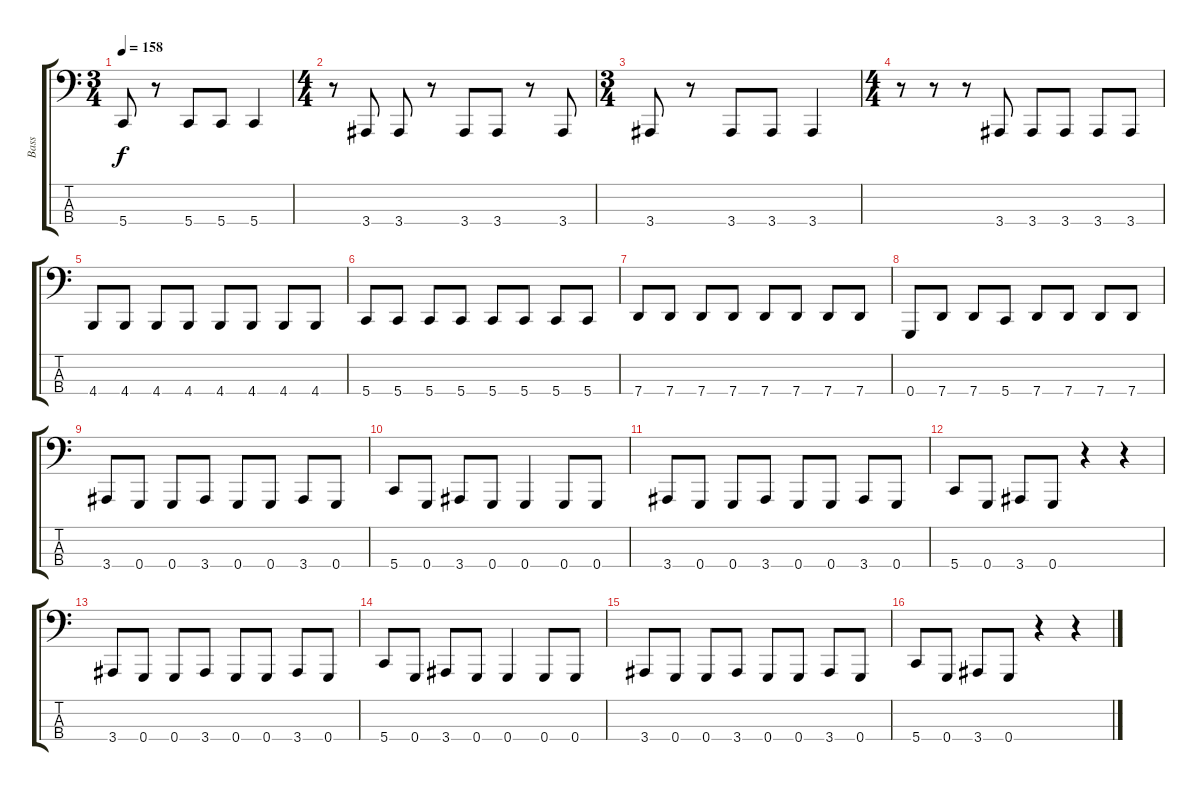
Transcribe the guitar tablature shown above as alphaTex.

\track ("Bass" "Bass") {instrument electricbassfinger}
\staff {score tabs}
\tuning (F2 C2 G1 G0) {hide}
\ts (3 4)
\tempo 158
\clef f4
\ks c
5.4.8{dy f} r.8 5.4.8 5.4.8 5.4.4 |
\ts (4 4)
r.8 3.4.8 3.4.8 r.8 3.4.8 3.4.8 r.8 3.4.8 |
\ts (3 4)
3.4.8 r.8 3.4.8 3.4.8 3.4.4 |
\ts (4 4)
r.8 r.8 r.8 3.4.8 3.4.8 3.4.8 3.4.8 3.4.8 |
4.4.8 4.4.8 4.4.8 4.4.8 4.4.8 4.4.8 4.4.8 4.4.8 |
5.4.8 5.4.8 5.4.8 5.4.8 5.4.8 5.4.8 5.4.8 5.4.8 |
7.4.8 7.4.8 7.4.8 7.4.8 7.4.8 7.4.8 7.4.8 7.4.8 |
0.4.8 7.4.8 7.4.8 5.4.8 7.4.8 7.4.8 7.4.8 7.4.8 |
3.4.8 0.4.8 0.4.8 3.4.8 0.4.8 0.4.8 3.4.8 0.4.8 |
5.4.8 0.4.8 3.4.8 0.4.8 0.4.4 0.4.8 0.4.8 |
3.4.8 0.4.8 0.4.8 3.4.8 0.4.8 0.4.8 3.4.8 0.4.8 |
5.4.8 0.4.8 3.4.8 0.4.8 r.4 r.4 |
3.4.8 0.4.8 0.4.8 3.4.8 0.4.8 0.4.8 3.4.8 0.4.8 |
5.4.8 0.4.8 3.4.8 0.4.8 0.4.4 0.4.8 0.4.8 |
3.4.8 0.4.8 0.4.8 3.4.8 0.4.8 0.4.8 3.4.8 0.4.8 |
5.4.8 0.4.8 3.4.8 0.4.8 r.4 r.4
